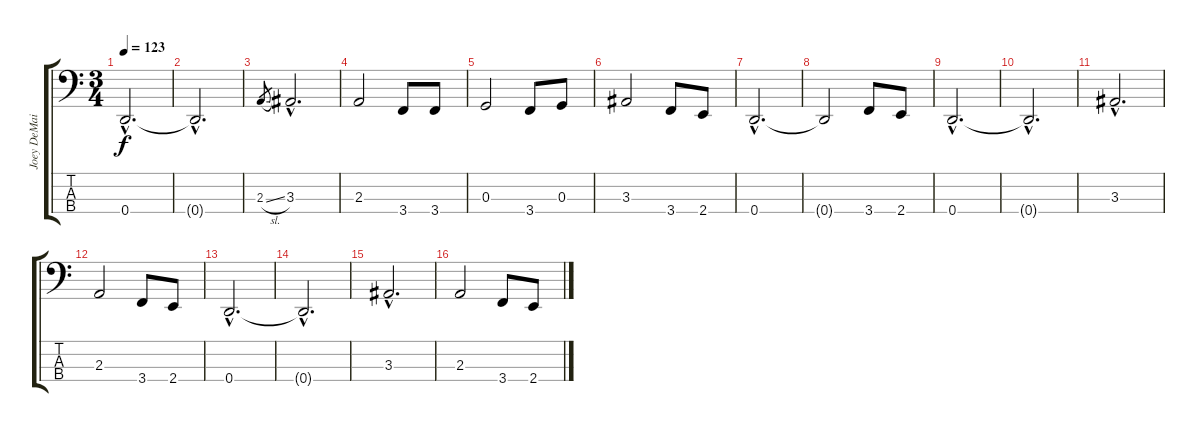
\track ("Joey DeMaio" "Joey DeMai") {instrument electricbasspick}
\staff {score tabs}
\tuning (F2 C2 G1 D1) {hide}
\ts (3 4)
\tempo 123
\clef f4
\ks c
0.4{hac}.2{d dy f} |
0.4{hac t}.2{d} |
2.3{sl}.8{gr} 3.3{hac}.2{d} |
2.3.2 3.4.8 3.4.8 |
0.3.2 3.4.8 0.3.8 |
3.3.2 3.4.8 2.4.8 |
0.4{hac}.2{d} |
0.4{t}.2 3.4.8 2.4.8 |
0.4{hac}.2{d} |
0.4{hac t}.2{d} |
3.3{hac}.2{d} |
2.3.2 3.4.8 2.4.8 |
0.4{hac}.2{d} |
0.4{hac t}.2{d} |
3.3{hac}.2{d} |
2.3.2 3.4.8 2.4.8
